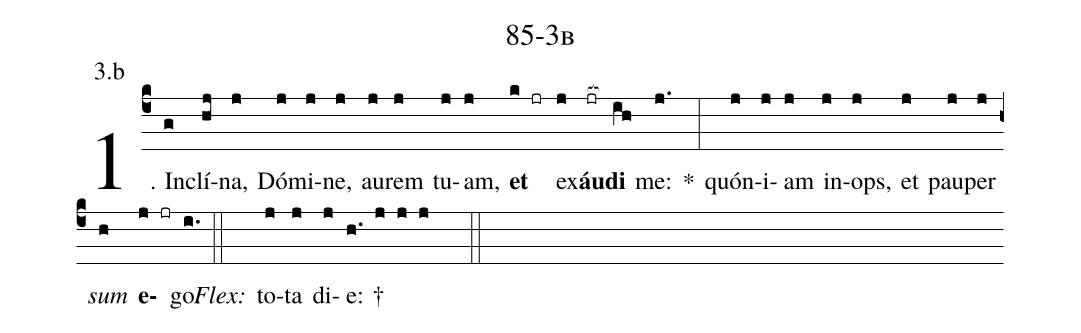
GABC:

name: 85-3b;
annotation: 3.b;
%%
(c4)1. In(g)clí(hj)na,(j) Dó(j)mi(j)ne,(j) au(j)rem(j) tu(j)am,(j) <b>et</b>(k jr) ex(j)<b>áu</b>(jr[ocb:1{])<b>di</b>(ih[ocb:0}]) me:(j.) *(:) quón(j)i(j)am(j) in(j)ops,(j) et(j) pau(j)per(j) <i>sum</i>(h) <b>e</b>(j jr)go.(i.) (::)
<i>Flex:</i>()  to(j)ta(j) di(j)e: †(h. j j j  ::)
